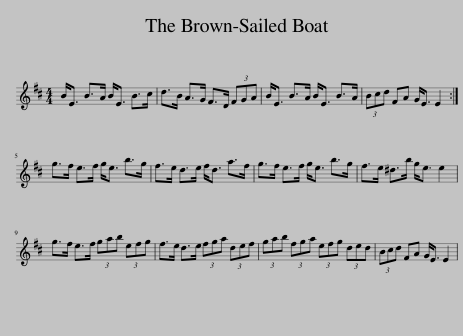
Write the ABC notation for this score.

X:1
L:1/8
M:4/4
I:linebreak $
K:D
V:1 treble
V:1
 B<E B>A B<E B>c | d>B A>G F>D (3FGA | B<E B>A B<E B>A | (3Bcd FA G<E E2 :|$ g>f e>f g<e b>g | %5
 f>e d>e f<d a>f | g>f e>f g<e b>g | f>e ^d>b g<e e2 |$ g>f e>f (3gab (3efg | f>e d>e (3fga (3def | %10
 (3gab (3fga (3efg (3ded | (3Bcd FA G<E E2 | %12
